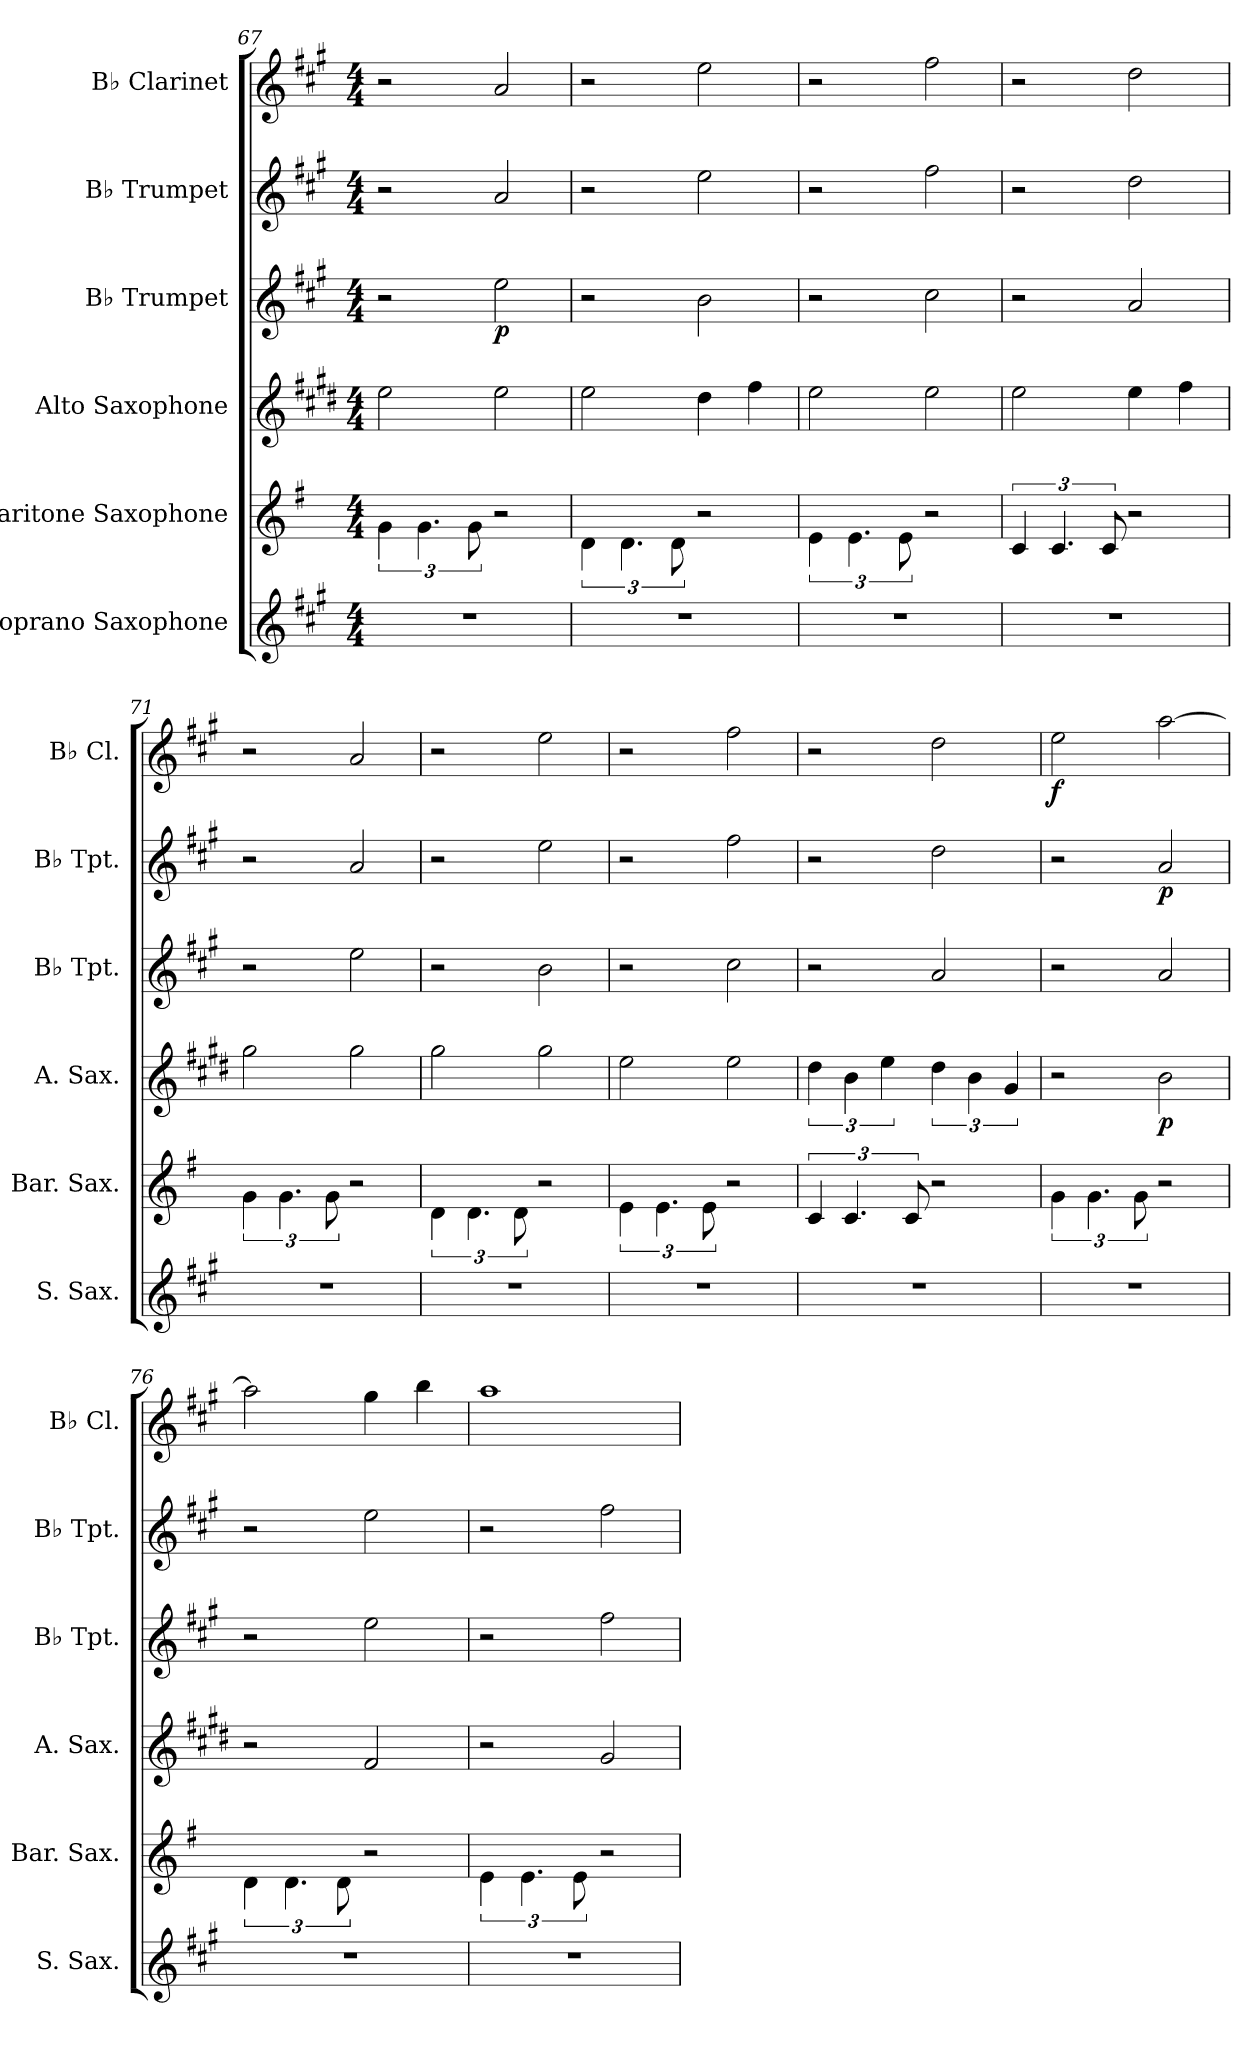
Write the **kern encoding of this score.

**kern	**kern	**kern	**dynam	**kern	**dynam	**kern	**dynam	**kern	**dynam
*part6	*part5	*part4	*part4	*part3	*part3	*part2	*part2	*part1	*part1
*staff6	*staff5	*staff4	*staff4	*staff3	*staff3	*staff2	*staff2	*staff1	*staff1
*I"Soprano Saxophone	*I"Baritone Saxophone	*I"Alto Saxophone	*	*I"B♭ Trumpet	*	*I"B♭ Trumpet	*	*I"B♭ Clarinet	*
*I'S. Sax.	*I'Bar. Sax.	*I'A. Sax.	*	*I'B♭ Tpt.	*	*I'B♭ Tpt.	*	*I'B♭ Cl.	*
!!LO:PB:g=z
*clefG2	*clefG2	*clefG2	*	*clefG2	*	*clefG2	*	*clefG2	*
*ITrd1c2	*ITrd12c21	*ITrd5c9	*	*ITrd1c2	*	*ITrd1c2	*	*ITrd1c2	*
*k[f#]	*k[f#]	*k[f#]	*	*k[f#]	*	*k[f#]	*	*k[f#]	*
*M4/4	*M4/4	*M4/4	*	*M4/4	*	*M4/4	*	*M4/4	*
=67	=67	=67	=67	=67	=67	=67	=67	=67	=67
1r	6G\	2g\	.	2r	.	2r	.	2r	.
.	6.G\	.	.	.	.	.	.	.	.
.	12G\	.	.	.	.	.	.	.	.
!	!	!	!	!	!LO:DY:b	!	!	!	!
.	2r	2g\	.	2dd\	p	2g/	.	2g/	.
=68	=68	=68	=68	=68	=68	=68	=68	=68	=68
1r	6D\	2g\	.	2r	.	2r	.	2r	.
.	6.D\	.	.	.	.	.	.	.	.
.	12D\	.	.	.	.	.	.	.	.
.	2r	4f#\	.	2a\	.	2dd\	.	2dd\	.
.	.	4a\	.	.	.	.	.	.	.
=69	=69	=69	=69	=69	=69	=69	=69	=69	=69
1r	6E\	2g\	.	2r	.	2r	.	2r	.
.	6.E\	.	.	.	.	.	.	.	.
.	12E\	.	.	.	.	.	.	.	.
.	2r	2g\	.	2b\	.	2ee\	.	2ee\	.
=70	=70	=70	=70	=70	=70	=70	=70	=70	=70
1r	6C/	2g\	.	2r	.	2r	.	2r	.
.	6.C/	.	.	.	.	.	.	.	.
.	12C/	.	.	.	.	.	.	.	.
.	2r	4g\	.	2g/	.	2cc\	.	2cc\	.
.	.	4a\	.	.	.	.	.	.	.
=71	=71	=71	=71	=71	=71	=71	=71	=71	=71
1r	6G\	2b\	.	2r	.	2r	.	2r	.
.	6.G\	.	.	.	.	.	.	.	.
.	12G\	.	.	.	.	.	.	.	.
.	2r	2b\	.	2dd\	.	2g/	.	2g/	.
=72	=72	=72	=72	=72	=72	=72	=72	=72	=72
1r	6D\	2b\	.	2r	.	2r	.	2r	.
.	6.D\	.	.	.	.	.	.	.	.
.	12D\	.	.	.	.	.	.	.	.
.	2r	2b\	.	2a\	.	2dd\	.	2dd\	.
=73	=73	=73	=73	=73	=73	=73	=73	=73	=73
1r	6E\	2g\	.	2r	.	2r	.	2r	.
.	6.E\	.	.	.	.	.	.	.	.
.	12E\	.	.	.	.	.	.	.	.
.	2r	2g\	.	2b\	.	2ee\	.	2ee\	.
!!LO:LB:g=z
=74	=74	=74	=74	=74	=74	=74	=74	=74	=74
1r	6C/	6f#\	.	2r	.	2r	.	2r	.
.	6.C/	6d\	.	.	.	.	.	.	.
.	.	6g\	.	.	.	.	.	.	.
.	12C/	.	.	.	.	.	.	.	.
.	2r	6f#\	.	2g/	.	2cc\	.	2cc\	.
.	.	6d\	.	.	.	.	.	.	.
.	.	6B/	.	.	.	.	.	.	.
=75	=75	=75	=75	=75	=75	=75	=75	=75	=75
!	!	!	!	!	!	!	!	!	!LO:DY:b
1r	6G\	2r	.	2r	.	2r	.	2dd\	f
.	6.G\	.	.	.	.	.	.	.	.
.	12G\	.	.	.	.	.	.	.	.
!	!	!	!LO:DY:b	!	!	!	!LO:DY:b	!	!
.	2r	2d\	p	2g/	.	2g/	p	[2gg\	.
=76	=76	=76	=76	=76	=76	=76	=76	=76	=76
1r	6D\	2r	.	2r	.	2r	.	2gg\]	.
.	6.D\	.	.	.	.	.	.	.	.
.	12D\	.	.	.	.	.	.	.	.
.	2r	2A/	.	2dd\	.	2dd\	.	4ff#\	.
.	.	.	.	.	.	.	.	4aa\	.
=77	=77	=77	=77	=77	=77	=77	=77	=77	=77
1r	6E\	2r	.	2r	.	2r	.	1gg	.
.	6.E\	.	.	.	.	.	.	.	.
.	12E\	.	.	.	.	.	.	.	.
.	2r	2B/	.	2ee\	.	2ee\	.	.	.
=	=	=	=	=	=	=	=	=	=
*-	*-	*-	*-	*-	*-	*-	*-	*-	*-
